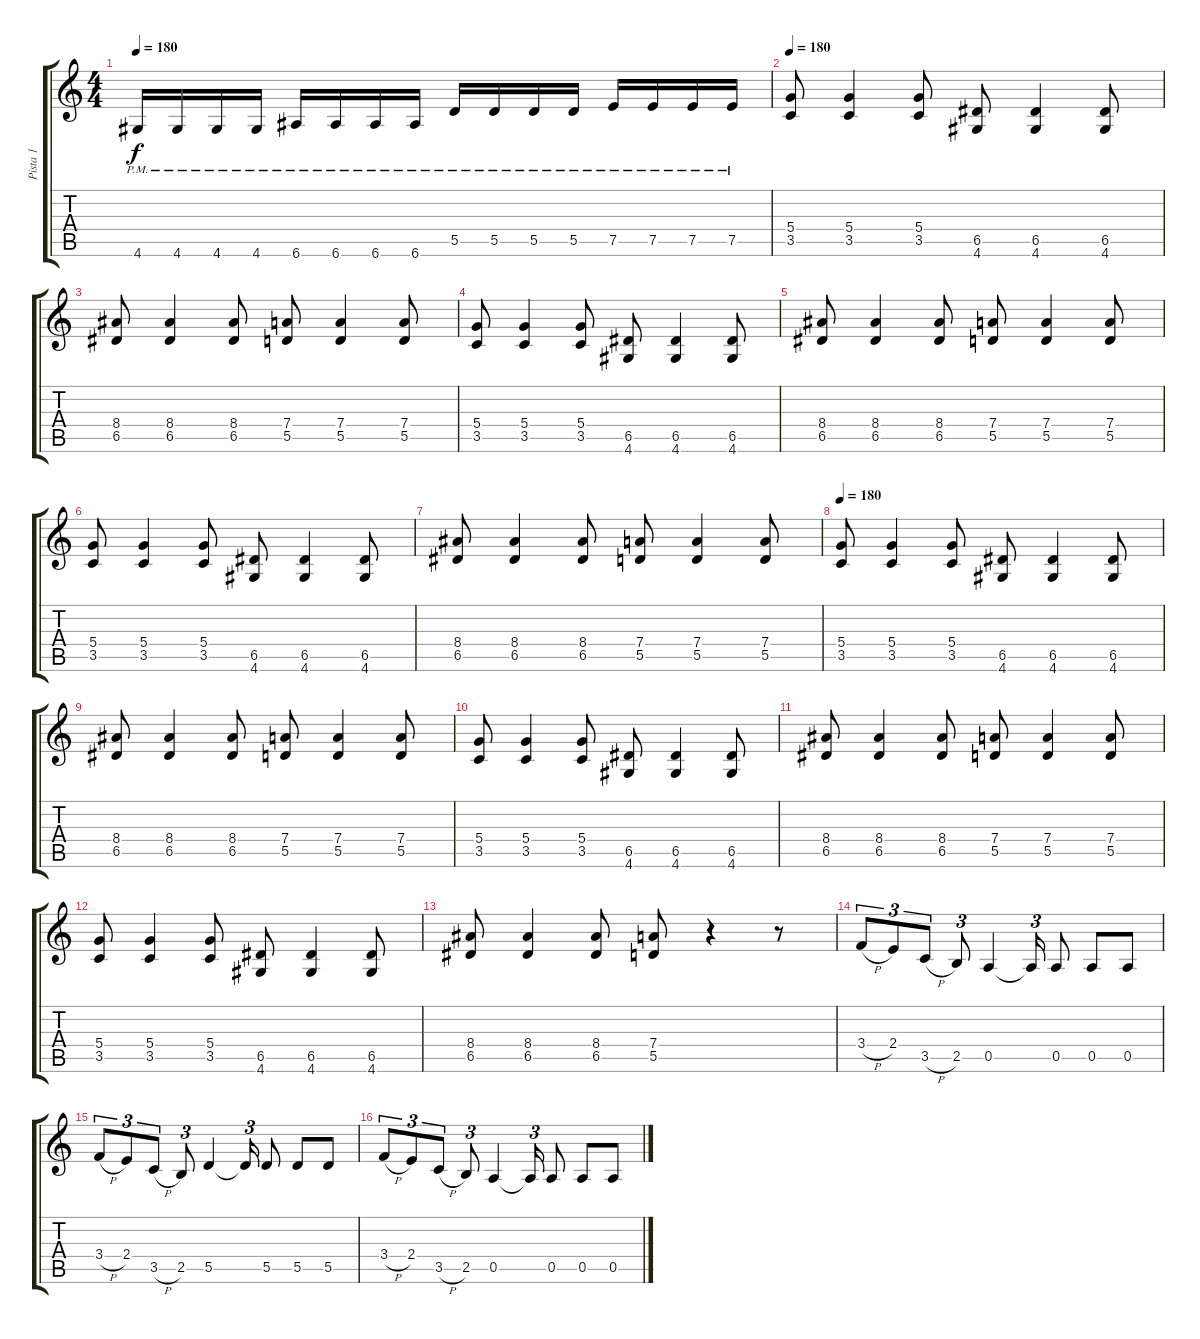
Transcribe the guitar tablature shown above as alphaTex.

\track ("Pista 1" "Pista 1") {instrument distortionguitar}
\staff {score tabs}
\tuning (E4 B3 G3 D3 A2 E2) {hide}
\ts (4 4)
\tempo 180
\clef g2
\ks c
4.6{pm}.16{dy f} 4.6{pm}.16 4.6{pm}.16 4.6{pm}.16 6.6{pm}.16 6.6{pm}.16 6.6{pm}.16 6.6{pm}.16 5.5{pm}.16 5.5{pm}.16 5.5{pm}.16 5.5{pm}.16 7.5{pm}.16 7.5{pm}.16 7.5{pm}.16 7.5{pm}.16 |
\tempo 180
(5.4 3.5).8 (5.4 3.5).4 (5.4 3.5).8 (6.5 4.6).8 (6.5 4.6).4 (6.5 4.6).8 |
(8.4 6.5).8 (8.4 6.5).4 (8.4 6.5).8 (7.4 5.5).8 (7.4 5.5).4 (7.4 5.5).8 |
(5.4 3.5).8 (5.4 3.5).4 (5.4 3.5).8 (6.5 4.6).8 (6.5 4.6).4 (6.5 4.6).8 |
(8.4 6.5).8 (8.4 6.5).4 (8.4 6.5).8 (7.4 5.5).8 (7.4 5.5).4 (7.4 5.5).8 |
(5.4 3.5).8 (5.4 3.5).4 (5.4 3.5).8 (6.5 4.6).8 (6.5 4.6).4 (6.5 4.6).8 |
(8.4 6.5).8 (8.4 6.5).4 (8.4 6.5).8 (7.4 5.5).8 (7.4 5.5).4 (7.4 5.5).8 |
\tempo 180
(5.4 3.5).8 (5.4 3.5).4 (5.4 3.5).8 (6.5 4.6).8 (6.5 4.6).4 (6.5 4.6).8 |
(8.4 6.5).8 (8.4 6.5).4 (8.4 6.5).8 (7.4 5.5).8 (7.4 5.5).4 (7.4 5.5).8 |
(5.4 3.5).8 (5.4 3.5).4 (5.4 3.5).8 (6.5 4.6).8 (6.5 4.6).4 (6.5 4.6).8 |
(8.4 6.5).8 (8.4 6.5).4 (8.4 6.5).8 (7.4 5.5).8 (7.4 5.5).4 (7.4 5.5).8 |
(5.4 3.5).8 (5.4 3.5).4 (5.4 3.5).8 (6.5 4.6).8 (6.5 4.6).4 (6.5 4.6).8 |
(8.4 6.5).8 (8.4 6.5).4 (8.4 6.5).8 (7.4 5.5).8 r.4 r.8 |
3.4{h}.8{tu (3 2)} 2.4.8{tu (3 2)} 3.5{h}.8{tu (3 2)} 2.5.8{tu (3 2)} 0.5.4 0.5{t}.16{tu (3 2)} 0.5.8 0.5.8 0.5.8 |
3.4{h}.8{tu (3 2)} 2.4.8{tu (3 2)} 3.5{h}.8{tu (3 2)} 2.5.8{tu (3 2)} 5.5.4 5.5{t}.16{tu (3 2)} 5.5.8 5.5.8 5.5.8 |
3.4{h}.8{tu (3 2)} 2.4.8{tu (3 2)} 3.5{h}.8{tu (3 2)} 2.5.8{tu (3 2)} 0.5.4 0.5{t}.16{tu (3 2)} 0.5.8 0.5.8 0.5.8
